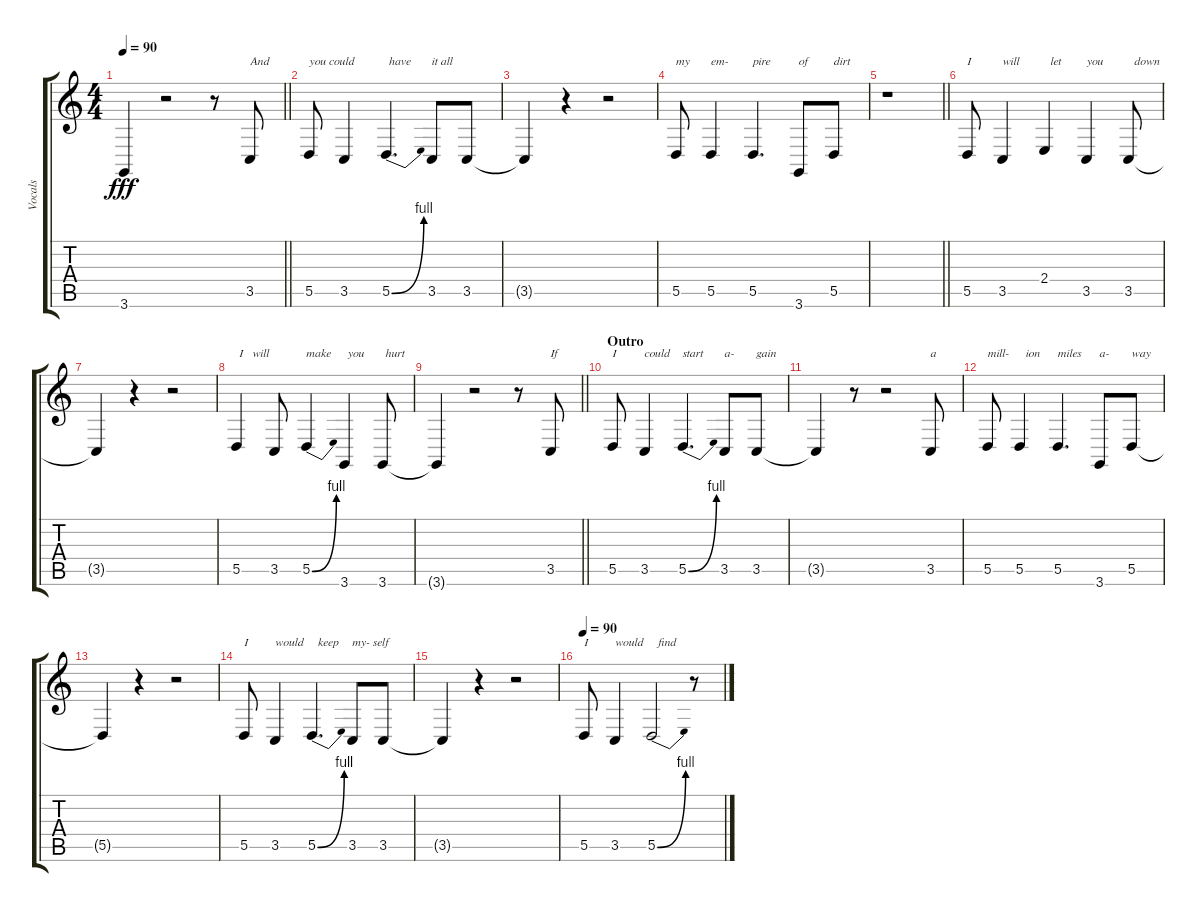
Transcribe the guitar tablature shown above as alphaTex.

\track ("Vocals" "Vocals") {instrument clarinet}
\staff {score tabs}
\tuning (E4 B3 G3 D3 A2 E2) {hide}
\ts (4 4)
\tempo 90
\clef g2
\barLineRight lightlight
\ks c
3.6{t}.4{dy fff} r.2 r.8 3.5.8{txt "And"} |
5.5.8{txt "you could"} 3.5.4 5.5{be (bend 0 0 60 4)}.4{d txt " have"} 3.5.8{txt "it all"} 3.5.8 |
3.5{t}.4 r.4 r.2 |
5.5.8{txt "my"} 5.5.4{txt "em-"} 5.5.4{d txt "pire"} 3.6.8{txt "of"} 5.5.8{txt "dirt"} |
\barLineRight lightlight
r.1 |
5.5.8{txt "I"} 3.5.4{txt "will"} 2.4.4{txt "  let"} 3.5.4{txt "you"} 3.5.8{txt "  down"} |
3.5{t}.4 r.4 r.2 |
5.5.4{txt " I   will"} 3.5.8 5.5{be (bend 0 0 60 4)}.4{txt "make"} 3.6.4{txt " you"} 3.6.8{txt " hurt"} |
\barLineRight lightlight
3.6{t}.4 r.2 r.8 3.5.8{txt "If"} |
\section ("" "Outro")
5.5.8{txt "I"} 3.5.4{txt "could"} 5.5{be (bend 0 0 60 4)}.4{d txt "start"} 3.5.8{txt "a-"} 3.5.8{txt "gain"} |
3.5{t}.4 r.8 r.2 3.5.8{txt "a"} |
5.5.8{txt "mill-"} 5.5.4{txt "  ion"} 5.5.4{d txt "miles"} 3.6.8{txt "a-"} 5.5.8{txt "way"} |
5.5{t}.4 r.4 r.2 |
5.5.8{txt "I"} 3.5.4{txt "would"} 5.5{be (bend 0 0 60 4)}.4{d txt "  keep"} 3.5.8{txt "my- self"} 3.5.8 |
3.5{t}.4 r.4 r.2 |
\tempo 90
5.5.8{txt "I"} 3.5.4{txt "would"} 5.5{be (bend 0 0 60 4)}.2{txt "  find"} r.8
